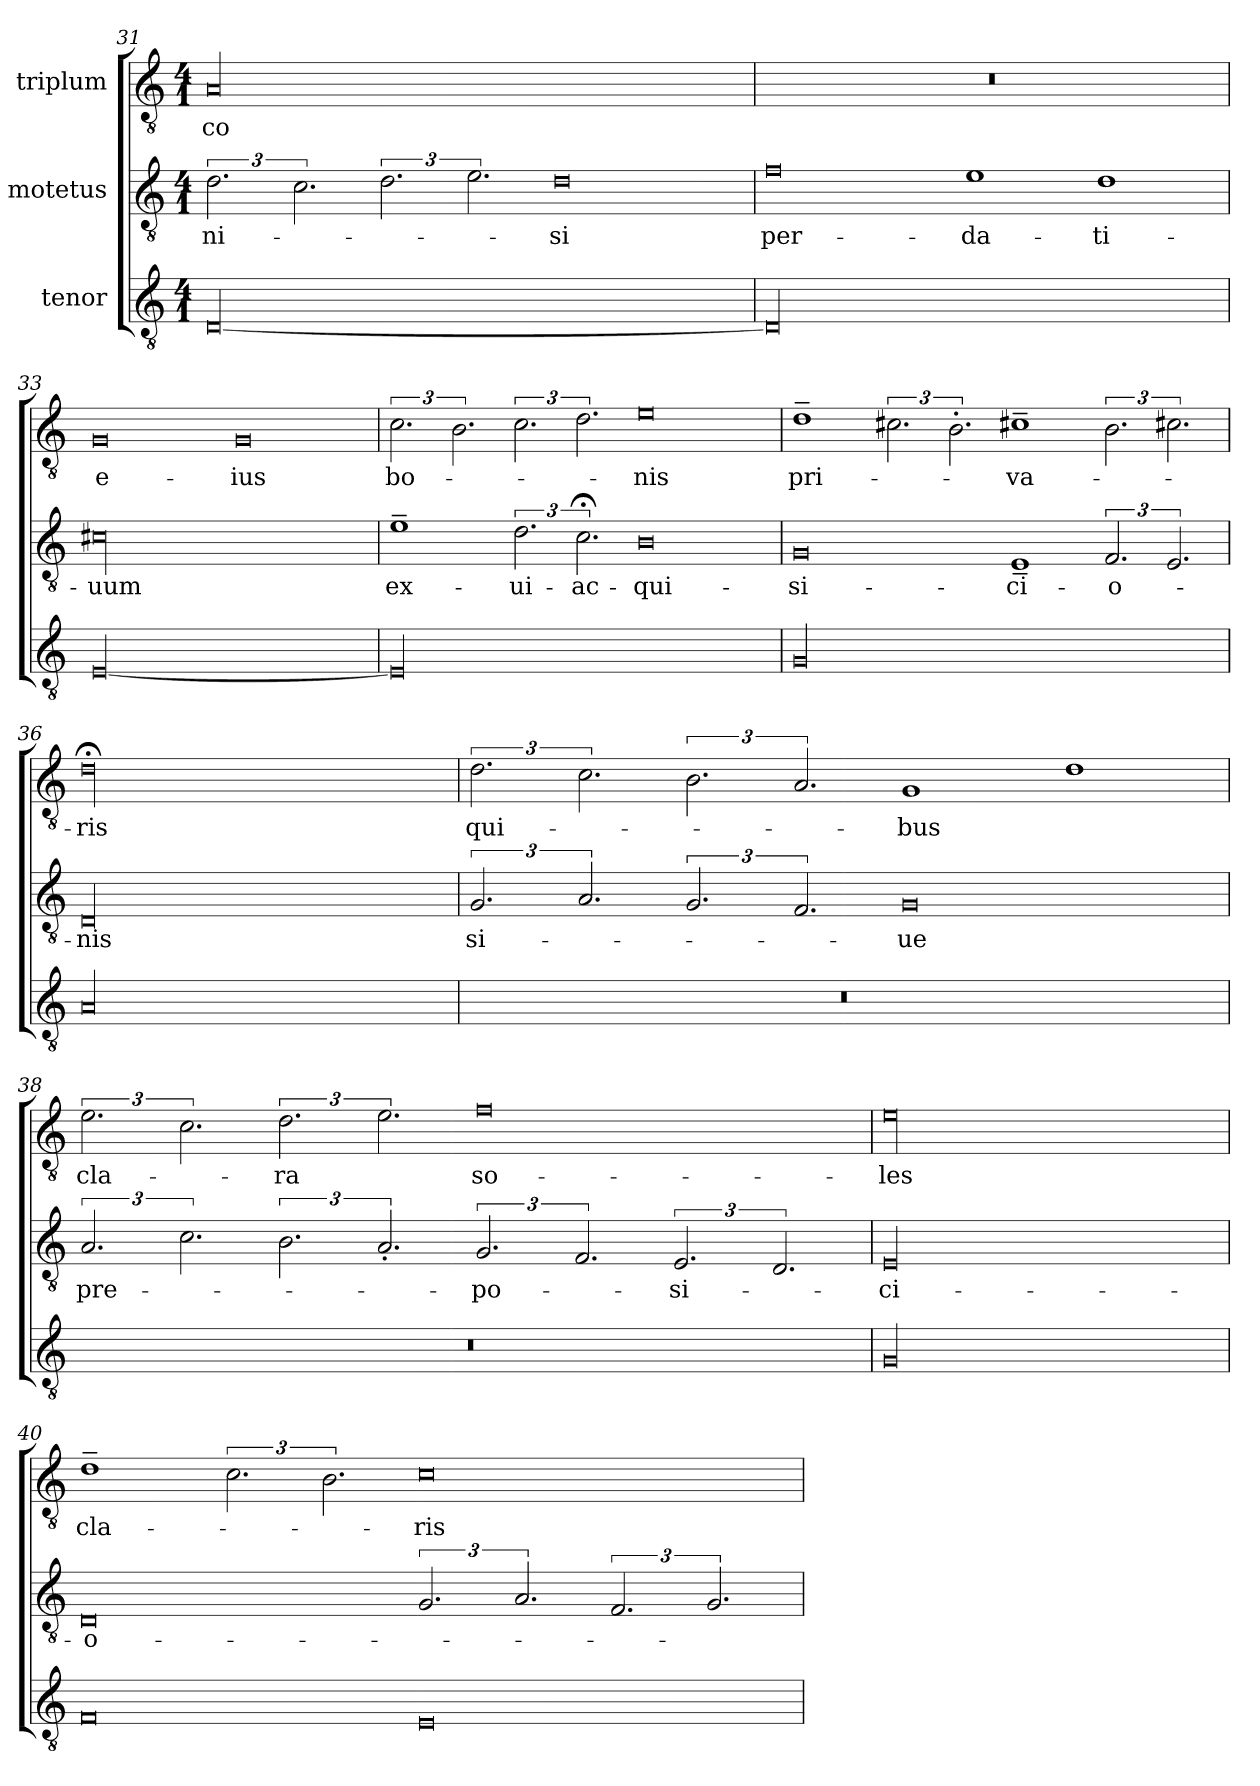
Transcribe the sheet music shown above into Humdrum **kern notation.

**kern	**kern	**text	**kern	**text
*part3	*part2	*part2	*part1	*part1
*staff3	*staff2	*staff2	*staff1	*staff1
*I"tenor	*I"motetus	*	*I"triplum	*
*clefGv2	*clefGv2	*	*clefGv2	*
*k[]	*k[]	*	*k[]	*
*C:	*C:	*	*C:	*
*M4/1	*M4/1	*	*M4/1	*
=31	=31	=31	=31	=31
[00D/	3.d\	ni-	00A/	-co
.	3.c\	.	.	.
.	3.d\	.	.	.
.	3.e\	.	.	.
.	0d\	-si	.	.
=32	=32	=32	=32	=32
00D/]	0f\	per-	00r	.
.	1e\	da-	.	.
.	1d\	-ti-	.	.
=33	=33	=33	=33	=33
[00E/	00c#X\	-uum	0G/	e-
.	.	.	0G/	-ius
=34	=34	=34	=34	=34
00E/]	1e~\	ex-	3.c\	bo-
.	.	.	3.B\	.
.	3.d\	ui-	3.c\	.
.	3.c;<\	ac-	3.d\	.
.	0B\	-qui-	0e\	-nis
=35	=35	=35	=35	=35
00G/	0G/	-si-	1d~\	pri-
.	.	.	3.c#X\	.
.	.	.	3.B'\	.
.	1E~/	-ci-	1c#X~\	-va-
.	3.F/	-o-	3.B\	.
.	3.E/	.	3.c#X\	.
=36	=36	=36	=36	=36
00A/	00D/	-nis	00d;<\	-ris
=37	=37	=37	=37	=37
00r	3.G/	si-	3.d\	qui-
.	3.A/	.	3.c\	.
.	3.G/	.	3.B\	.
.	3.F/	.	3.A/	.
.	0G/	-ue	1G/	-bus
.	.	.	1d\	.
=38	=38	=38	=38	=38
00r	3.A/	pre-	3.e\	cla-
.	3.c\	.	3.c\	.
.	3.B\	.	3.d\	-ra
.	3.A'/	.	3.e\	.
.	3.G/	-po-	0f\	so-
.	3.F/	.	.	.
.	3.E/	-si-	.	.
.	3.D/	.	.	.
=39	=39	=39	=39	=39
00G/	00E/	-ci-	00e\	-les
=40	=40	=40	=40	=40
0F/	0D/	-o-	1d~\	cla-
.	.	.	3.c\	.
.	.	.	3.B\	.
0E/	3.G/	.	0c\	-ris
.	3.A/	.	.	.
.	3.F/	.	.	.
.	3.G/	.	.	.
=	=	=	=	=
*-	*-	*-	*-	*-
